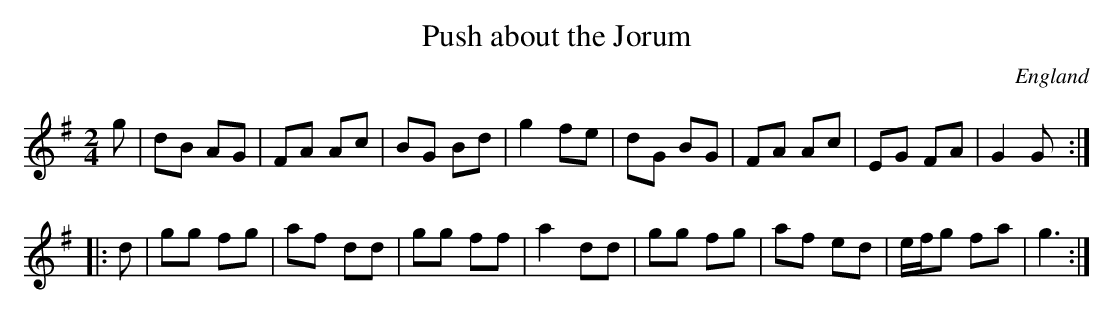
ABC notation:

X:1
T:Push about the Jorum
O:England
M:2/4
L:1/8
K:G
g | dB AG | FA Ac | BG Bd | g2 fe | \
dG BG | FA Ac | EG FA | G2 G:|*
 |:d | gg fg | af dd | gg ff | a2 dd |\
gg fg | af ed | e/2f/2g fa | g3 :|**
